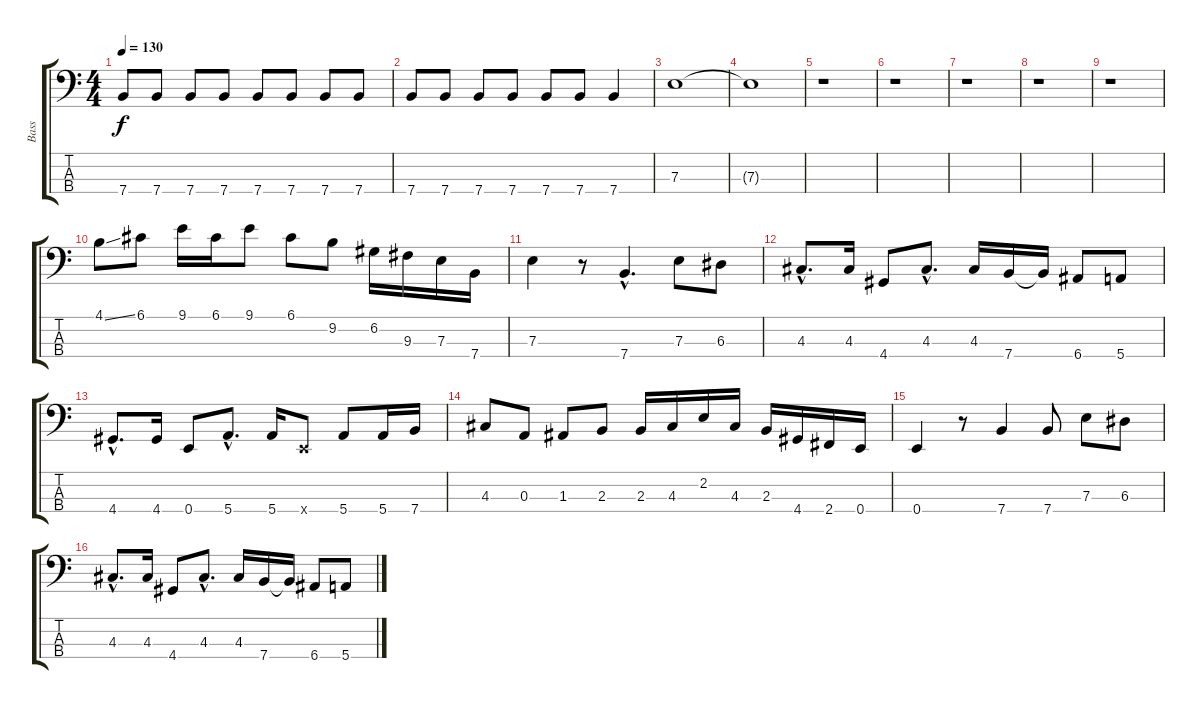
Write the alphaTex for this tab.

\track ("Bass" "Bass") {instrument electricbasspick}
\staff {score tabs}
\tuning (G2 D2 A1 E1) {hide}
\ts (4 4)
\tempo 130
\clef f4
\ks c
7.4.8{dy f} 7.4.8 7.4.8 7.4.8 7.4.8 7.4.8 7.4.8 7.4.8 |
7.4.8 7.4.8 7.4.8 7.4.8 7.4.8 7.4.8 7.4.4 |
7.3.1 |
7.3{t}.1 |
r.1 |
r.1 |
r.1 |
r.1 |
r.1 |
4.1{ss}.8 6.1.8 9.1.16 6.1.16 9.1.8 6.1.8 9.2.8 6.2.16 9.3.16 7.3.16 7.4.16 |
7.3.4 r.8 7.4{hac}.4{d} 7.3.8 6.3.8 |
4.3{hac}.8{d} 4.3.16 4.4.8 4.3{hac}.8{d} 4.3.16 7.4.16 7.4{t}.16 6.4.8 5.4.8 |
4.4{hac}.8{d} 4.4.16 0.4.8 5.4{hac}.8{d} 5.4.16 0.4{x}.8 5.4.8 5.4.16 7.4.16 |
4.3.8 0.3.8 1.3.8 2.3.8 2.3.16 4.3.16 2.2.16 4.3.16 2.3.16 4.4.16 2.4.16 0.4.16 |
0.4.4 r.8 7.4.4 7.4.8 7.3.8 6.3.8 |
4.3{hac}.8{d} 4.3.16 4.4.8 4.3{hac}.8{d} 4.3.16 7.4.16 7.4{t}.16 6.4.8 5.4.8
